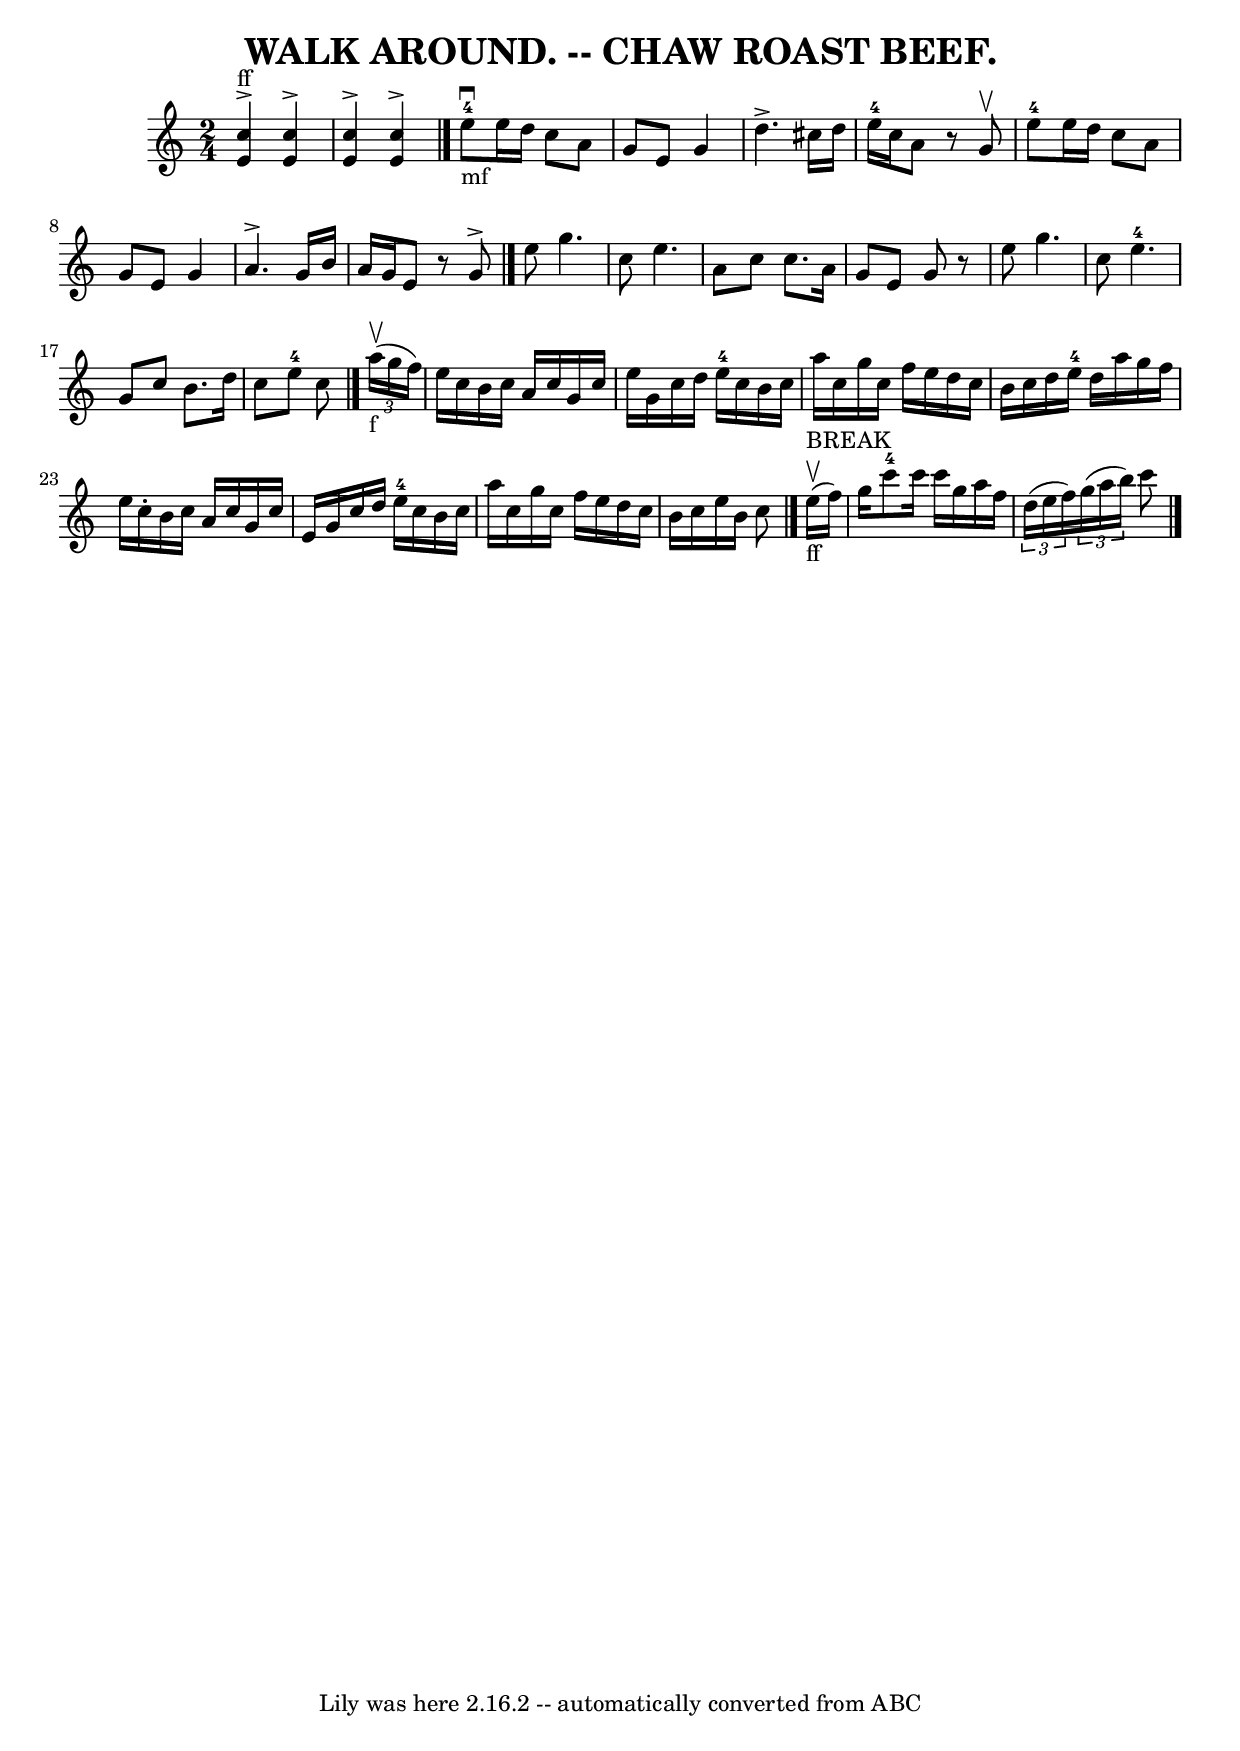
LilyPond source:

\version "2.16.2"
\include "Mammoth.ily"
\header {
  %% book = "Coles pg 26.3"
  crossRefNumber = "3"
  footnotes = ""
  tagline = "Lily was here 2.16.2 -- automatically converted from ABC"
  title = "WALK AROUND. -- CHAW ROAST BEEF."

}
voicedefault =  {


  \time 2/4 
  \key c \major     << e'4^"ff"^\accent c''4   >>   << e'4 
						       ^\accent c''4   >>   |
  << e'4^\accent c''4   >>   << e'4 
				^\accent c''4   >>   \bar "|." e''8-4_"mf"^\downbow e''16    
  d''16 c''8 a'8    |
  g'8 e'8 g'4    |
  d''4. 
  ^\accent cis''16 d''16    |
  e''16-4 c''16 a'8    r8   
  g'8^\upbow   |
  e''8-4 e''16 d''16 c''8 a'8    
  |
  g'8 e'8 g'4    |
  a'4.^\accent g'16 b'16    
  |
  a'16 g'16 e'8    r8 g'8^\accent   \bar "|." e''8    
  g''4.    |
  c''8 e''4.    |
  a'8 c''8 c''8. a'16    
  |
  g'8 e'8 g'8    r8   |
  e''8 g''4.    |
  
  c''8 e''4.-4   |
  g'8 c''8 b'8. d''16    |
  c''8 
  e''8-4 c''8    \bar "|."     \times 2/3 { a''16_"f"(^\upbow g''16  
					    f''16) 
					  }   |
  e''16 c''16 b'16 c''16 a'16 c''16    
  g'16 c''16    |
  e''16 g'16 c''16 d''16 e''16-4   
  c''16 b'16 c''16    |
  a''16 c''16 g''16 c''16 f''16  
  e''16 d''16 c''16    |
  b'16 c''16 d''16 e''16-4   
  d''16 a''16 g''16 f''16    |
  e''16 c''16 -. b'16    
  c''16 a'16 c''16 g'16 c''16    |
  e'16 g'16 c''16    
  d''16 e''16-4 c''16 b'16 c''16    |
  a''16 c''16    
  g''16 c''16 f''16 e''16 d''16 c''16    |
  b'16 c''16  
  e''16 b'16 c''8    \bar "|." e''16^"BREAK"_"ff"(^\upbow   
  f''16)   |
  g''16 c'''8-4 c'''16 c'''16 g''16 a''16 
  f''16    |
  \times 2/3 { d''16 (e''16 f''16) 
	     }   
  \times 2/3 { g''16 (a''16 b''16) 
	     } c'''8    \bar "|."   

}

\score{
  <<

    \context Staff="default"
    {
      \voicedefault 
      
    }

  >>
  \layout {
    
  }
  \midi {
  }

}
